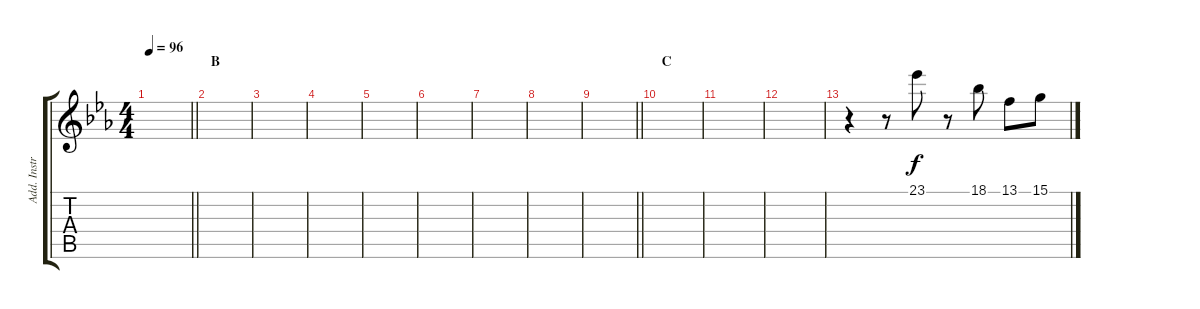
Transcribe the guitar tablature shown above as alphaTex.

\track ("Add. Instruments" "Add. Instr") {instrument pad1newage}
\staff {score tabs}
\tuning (E4 B3 G3 D3 A2 E2) {hide}
\ts (4 4)
\tempo 96
\clef g2
\barLineRight lightlight
\ks cminor
|
\section ("" "B")
|
|
|
|
|
|
|
\barLineRight lightlight
|
\section ("" "C")
|
|
|
r.4 r.8 23.1.8 r.8 18.1.8 13.1.8 15.1.8
